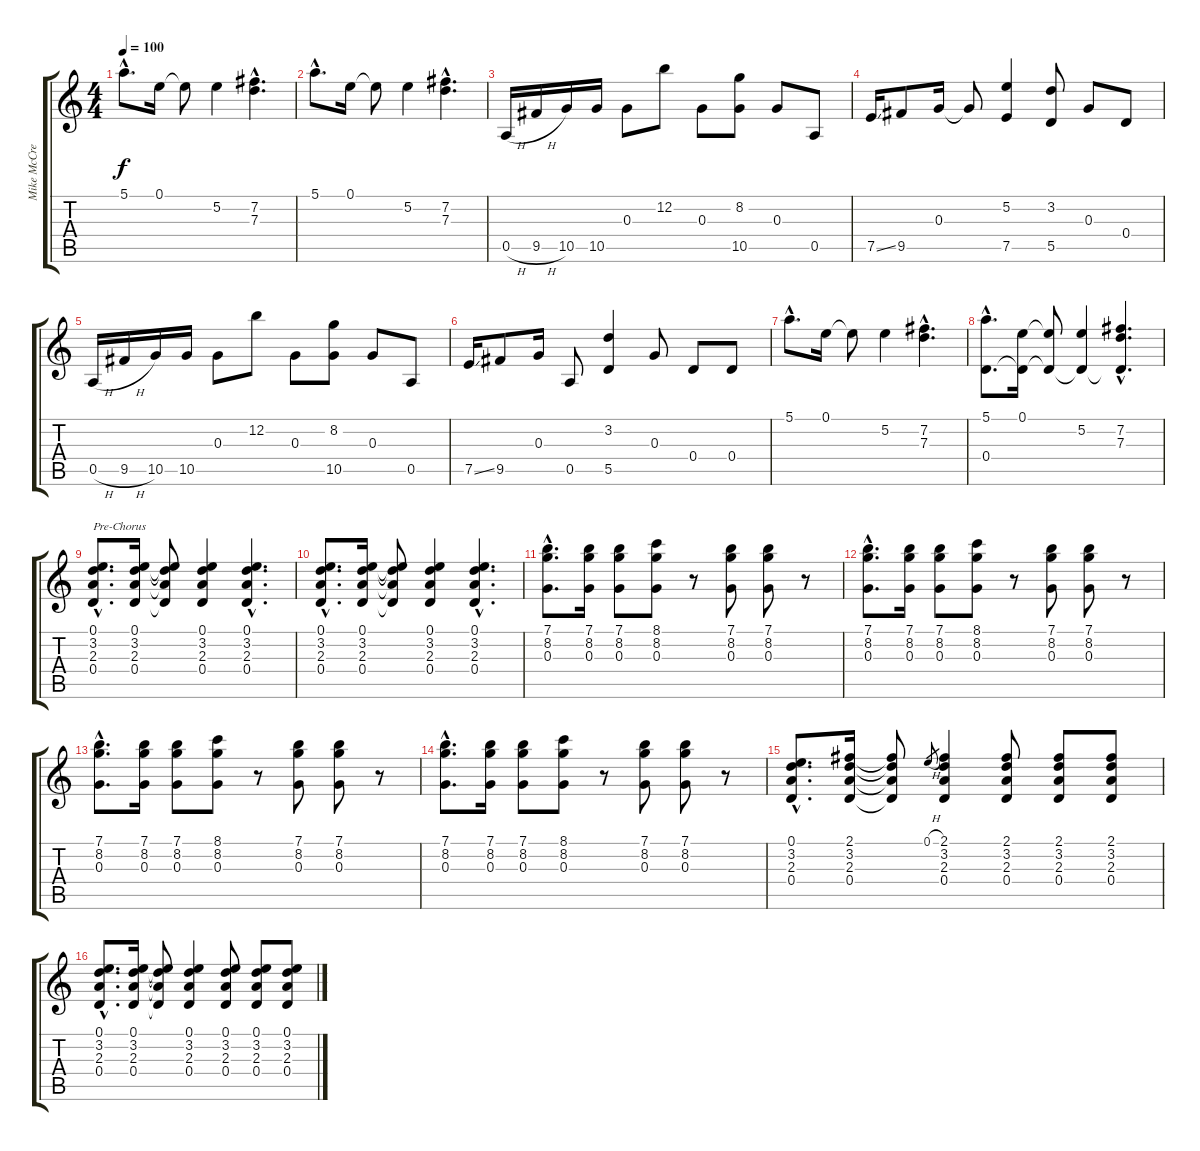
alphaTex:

\track ("Mike McCready" "Mike McCre") {instrument acousticguitarsteel}
\staff {score tabs}
\tuning (E4 B3 G3 D3 A2 E2) {hide}
\ts (4 4)
\tempo 100
\clef g2
\ks c
5.1{hac}.8{d dy f} 0.1.16 0.1{t}.8 5.2.4 (7.2{hac} 7.3{hac}).4{d} |
5.1{hac}.8{d} 0.1.16 0.1{t}.8 5.2.4 (7.2{hac} 7.3{hac}).4{d} |
0.5{h}.16 9.5{h}.16 10.5.16 10.5.16 0.3.8 12.2.8 0.3.8 (8.2 10.5).8 0.3.8 0.5.8 |
7.5{ss}.16 9.5.8 0.3.16 0.3{t}.8 (5.2 7.5).4 (3.2 5.5).8 0.3.8 0.4.8 |
0.5{h}.16 9.5{h}.16 10.5.16 10.5.16 0.3.8 12.2.8 0.3.8 (8.2 10.5).8 0.3.8 0.5.8 |
7.5{ss}.16 9.5.8 0.3.16 0.5.8 (3.2 5.5).4 0.3.8 0.4.8 0.4.8 |
5.1{hac}.8{d} 0.1.16 0.1{t}.8 5.2.4 (7.2{hac} 7.3{hac}).4{d} |
(5.1{hac} 0.4{hac}).8{d} (0.1 0.4{t}).16 (0.1{t} 0.4{t}).8 (5.2 0.4{t}).4 (7.2{hac} 7.3{hac} 0.4{hac t}).4{d} |
(0.1{hac} 3.2{hac} 2.3{hac} 0.4{hac}).8{d txt "Pre-Chorus"} (0.1 3.2 2.3 0.4).16 (0.1{t} 3.2{t} 2.3{t} 0.4{t}).8 (0.1 3.2 2.3 0.4).4 (0.1{hac} 3.2{hac} 2.3{hac} 0.4{hac}).4{d} |
(0.1{hac} 3.2{hac} 2.3{hac} 0.4{hac}).8{d} (0.1 3.2 2.3 0.4).16 (0.1{t} 3.2{t} 2.3{t} 0.4{t}).8 (0.1 3.2 2.3 0.4).4 (0.1{hac} 3.2{hac} 2.3{hac} 0.4{hac}).4{d} |
(7.1{hac} 8.2{hac} 0.3{hac}).8{d} (7.1 8.2 0.3).16 (7.1 8.2 0.3).8 (8.1 8.2 0.3).8 r.8 (7.1 8.2 0.3).8 (7.1 8.2 0.3).8 r.8 |
(7.1{hac} 8.2{hac} 0.3{hac}).8{d} (7.1 8.2 0.3).16 (7.1 8.2 0.3).8 (8.1 8.2 0.3).8 r.8 (7.1 8.2 0.3).8 (7.1 8.2 0.3).8 r.8 |
(7.1{hac} 8.2{hac} 0.3{hac}).8{d} (7.1 8.2 0.3).16 (7.1 8.2 0.3).8 (8.1 8.2 0.3).8 r.8 (7.1 8.2 0.3).8 (7.1 8.2 0.3).8 r.8 |
(7.1{hac} 8.2{hac} 0.3{hac}).8{d} (7.1 8.2 0.3).16 (7.1 8.2 0.3).8 (8.1 8.2 0.3).8 r.8 (7.1 8.2 0.3).8 (7.1 8.2 0.3).8 r.8 |
(0.1{hac} 3.2{hac} 2.3{hac} 0.4{hac}).8{d} (2.1 3.2 2.3 0.4).16 (2.1{t} 3.2{t} 2.3{t} 0.4{t}).8 0.1{h}.8{gr} (2.1 3.2 2.3 0.4).4 (2.1 3.2 2.3 0.4).8 (2.1 3.2 2.3 0.4).8 (2.1 3.2 2.3 0.4).8 |
(0.1{hac} 3.2{hac} 2.3{hac} 0.4{hac}).8{d} (0.1 3.2 2.3 0.4).16 (0.1{t} 3.2{t} 2.3{t} 0.4{t}).8 (0.1 3.2 2.3 0.4).4 (0.1 3.2 2.3 0.4).8 (0.1 3.2 2.3 0.4).8 (0.1 3.2 2.3 0.4).8
